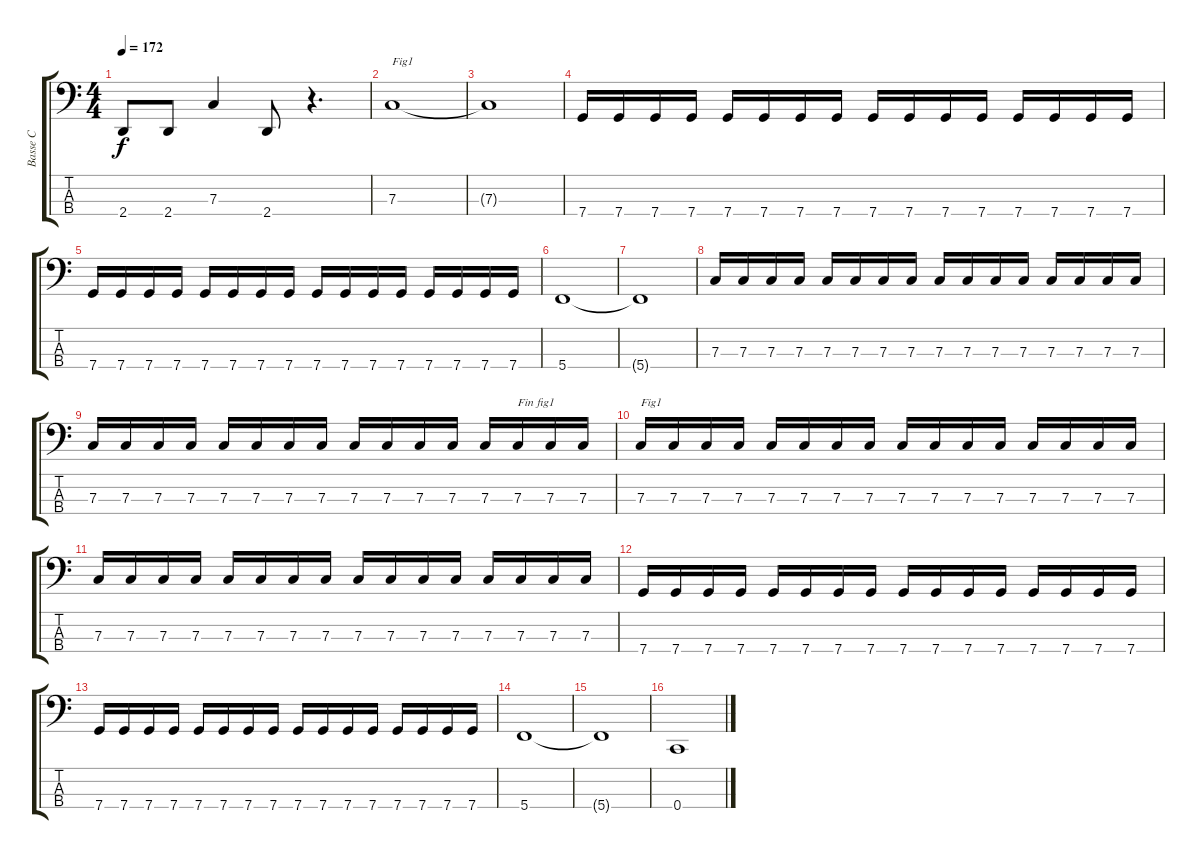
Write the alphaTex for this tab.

\track ("Basse C" "Basse C") {instrument electricbasspick}
\staff {score tabs}
\tuning (Eb2 Bb1 F1 C1) {hide}
\ts (4 4)
\tempo 172
\clef f4
\ks c
2.4.8{dy f} 2.4.8 7.3.4 2.4.8 r.4{d} |
7.3.1{txt "Fig1"} |
7.3{t}.1 |
7.4.16 7.4.16 7.4.16 7.4.16 7.4.16 7.4.16 7.4.16 7.4.16 7.4.16 7.4.16 7.4.16 7.4.16 7.4.16 7.4.16 7.4.16 7.4.16 |
7.4.16 7.4.16 7.4.16 7.4.16 7.4.16 7.4.16 7.4.16 7.4.16 7.4.16 7.4.16 7.4.16 7.4.16 7.4.16 7.4.16 7.4.16 7.4.16 |
5.4.1 |
5.4{t}.1 |
7.3.16 7.3.16 7.3.16 7.3.16 7.3.16 7.3.16 7.3.16 7.3.16 7.3.16 7.3.16 7.3.16 7.3.16 7.3.16 7.3.16 7.3.16 7.3.16 |
7.3.16 7.3.16 7.3.16 7.3.16 7.3.16 7.3.16 7.3.16 7.3.16 7.3.16 7.3.16 7.3.16 7.3.16 7.3.16 7.3.16{txt "Fin fig1"} 7.3.16 7.3.16 |
7.3.16{txt "Fig1"} 7.3.16 7.3.16 7.3.16 7.3.16 7.3.16 7.3.16 7.3.16 7.3.16 7.3.16 7.3.16 7.3.16 7.3.16 7.3.16 7.3.16 7.3.16 |
7.3.16 7.3.16 7.3.16 7.3.16 7.3.16 7.3.16 7.3.16 7.3.16 7.3.16 7.3.16 7.3.16 7.3.16 7.3.16 7.3.16 7.3.16 7.3.16 |
7.4.16 7.4.16 7.4.16 7.4.16 7.4.16 7.4.16 7.4.16 7.4.16 7.4.16 7.4.16 7.4.16 7.4.16 7.4.16 7.4.16 7.4.16 7.4.16 |
7.4.16 7.4.16 7.4.16 7.4.16 7.4.16 7.4.16 7.4.16 7.4.16 7.4.16 7.4.16 7.4.16 7.4.16 7.4.16 7.4.16 7.4.16 7.4.16 |
5.4.1 |
5.4{t}.1 |
0.4.1
